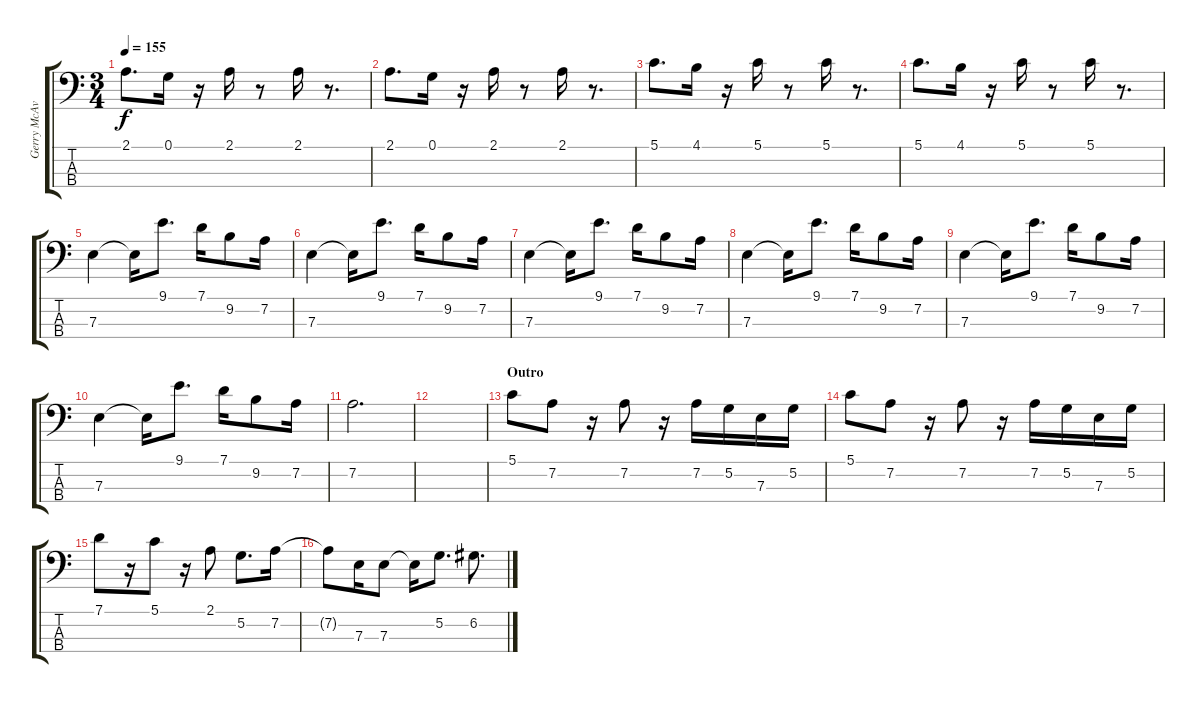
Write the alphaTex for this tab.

\track ("Gerry McAvoy" "Gerry McAv") {instrument electricbasspick}
\staff {score tabs}
\tuning (G2 D2 A1 E1) {hide}
\ts (3 4)
\tempo 155
\clef f4
\ks c
2.1.8{d dy f} 0.1.16 r.16 2.1.16 r.8 2.1.16 r.8{d} |
2.1.8{d} 0.1.16 r.16 2.1.16 r.8 2.1.16 r.8{d} |
5.1.8{d} 4.1.16 r.16 5.1.16 r.8 5.1.16 r.8{d} |
5.1.8{d} 4.1.16 r.16 5.1.16 r.8 5.1.16 r.8{d} |
7.3.4 7.3{t}.16 9.1.8{d} 7.1.16 9.2.8 7.2.16 |
7.3.4 7.3{t}.16 9.1.8{d} 7.1.16 9.2.8 7.2.16 |
7.3.4 7.3{t}.16 9.1.8{d} 7.1.16 9.2.8 7.2.16 |
7.3.4 7.3{t}.16 9.1.8{d} 7.1.16 9.2.8 7.2.16 |
7.3.4 7.3{t}.16 9.1.8{d} 7.1.16 9.2.8 7.2.16 |
7.3.4 7.3{t}.16 9.1.8{d} 7.1.16 9.2.8 7.2.16 |
7.2.2{d} |
|
\section ("" "Outro")
5.1.8 7.2.8 r.16 7.2.8 r.16 7.2.16 5.2.16 7.3.16 5.2.16 |
5.1.8 7.2.8 r.16 7.2.8 r.16 7.2.16 5.2.16 7.3.16 5.2.16 |
7.1.8 r.16 5.1.8 r.16 2.1.8 5.2.8{d} 7.2.16 |
7.2{t}.8 7.3.16 7.3.8 7.3{t}.16 5.2.8{d} 6.2.8{d}
